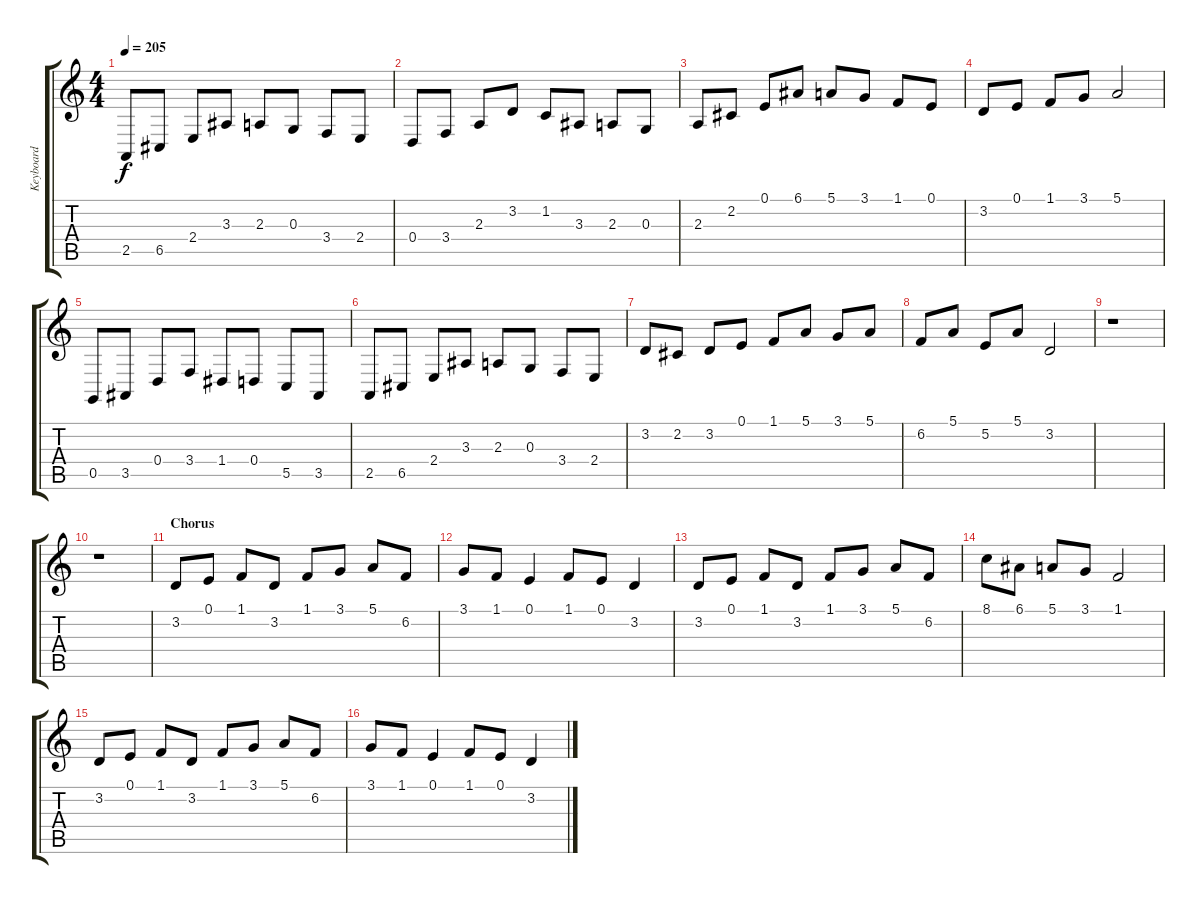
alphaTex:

\track ("Keyboard" "Keyboard") {instrument lead1square}
\staff {score tabs}
\tuning (E4 B3 G3 D3 G2 D2) {hide}
\ts (4 4)
\tempo 205
\clef g2
\ks c
2.5.8{dy f} 6.5.8 2.4.8 3.3.8 2.3.8 0.3.8 3.4.8 2.4.8 |
0.4.8 3.4.8 2.3.8 3.2.8 1.2.8 3.3.8 2.3.8 0.3.8 |
2.3.8 2.2.8 0.1.8 6.1.8 5.1.8 3.1.8 1.1.8 0.1.8 |
3.2.8 0.1.8 1.1.8 3.1.8 5.1.2 |
0.5.8 3.5.8 0.4.8 3.4.8 1.4.8 0.4.8 5.5.8 3.5.8 |
2.5.8 6.5.8 2.4.8 3.3.8 2.3.8 0.3.8 3.4.8 2.4.8 |
3.2.8 2.2.8 3.2.8 0.1.8 1.1.8 5.1.8 3.1.8 5.1.8 |
6.2.8 5.1.8 5.2.8 5.1.8 3.2.2 |
r.1 |
r.1 |
\section ("" "Chorus")
3.2.8{instrument lead1square} 0.1.8 1.1.8 3.2.8 1.1.8 3.1.8 5.1.8 6.2.8 |
3.1.8 1.1.8 0.1.4 1.1.8 0.1.8 3.2.4 |
3.2.8 0.1.8 1.1.8 3.2.8 1.1.8 3.1.8 5.1.8 6.2.8 |
8.1.8 6.1.8 5.1.8 3.1.8 1.1.2 |
3.2.8 0.1.8 1.1.8 3.2.8 1.1.8 3.1.8 5.1.8 6.2.8 |
3.1.8 1.1.8 0.1.4 1.1.8 0.1.8 3.2.4
